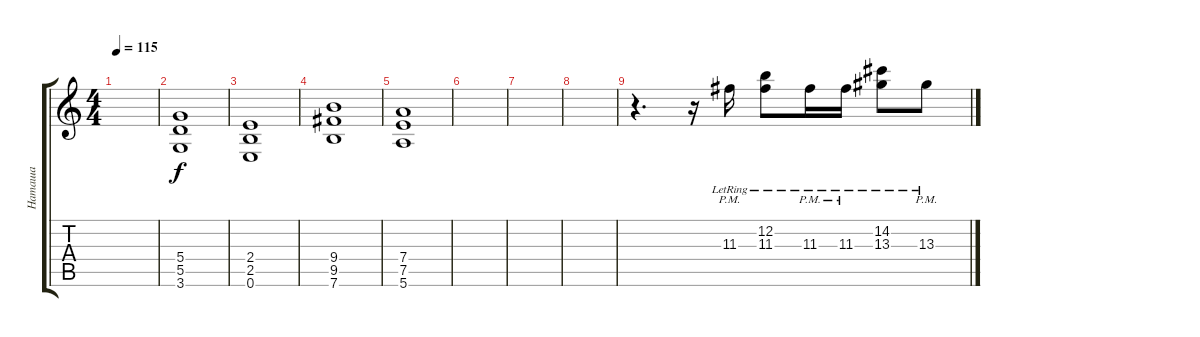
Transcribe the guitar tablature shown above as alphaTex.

\track ("Наташа" "Наташа") {instrument overdrivenguitar}
\staff {score tabs}
\tuning (E4 B3 G3 D3 A2 E2) {hide}
\ts (4 4)
\tempo 115
\clef g2
\ks c
|
(5.4 5.5 3.6).1 |
(2.4 2.5 0.6).1 |
(9.4 9.5 7.6).1 |
(7.4 7.5 5.6).1 |
|
|
|
r.4{d} r.16 11.3{pm lr}.16 (12.2{lr} 11.3{lr}).8 11.3{pm lr}.16 11.3{pm lr}.16 (14.2{lr} 13.3{lr}).8 13.3{pm lr}.8
